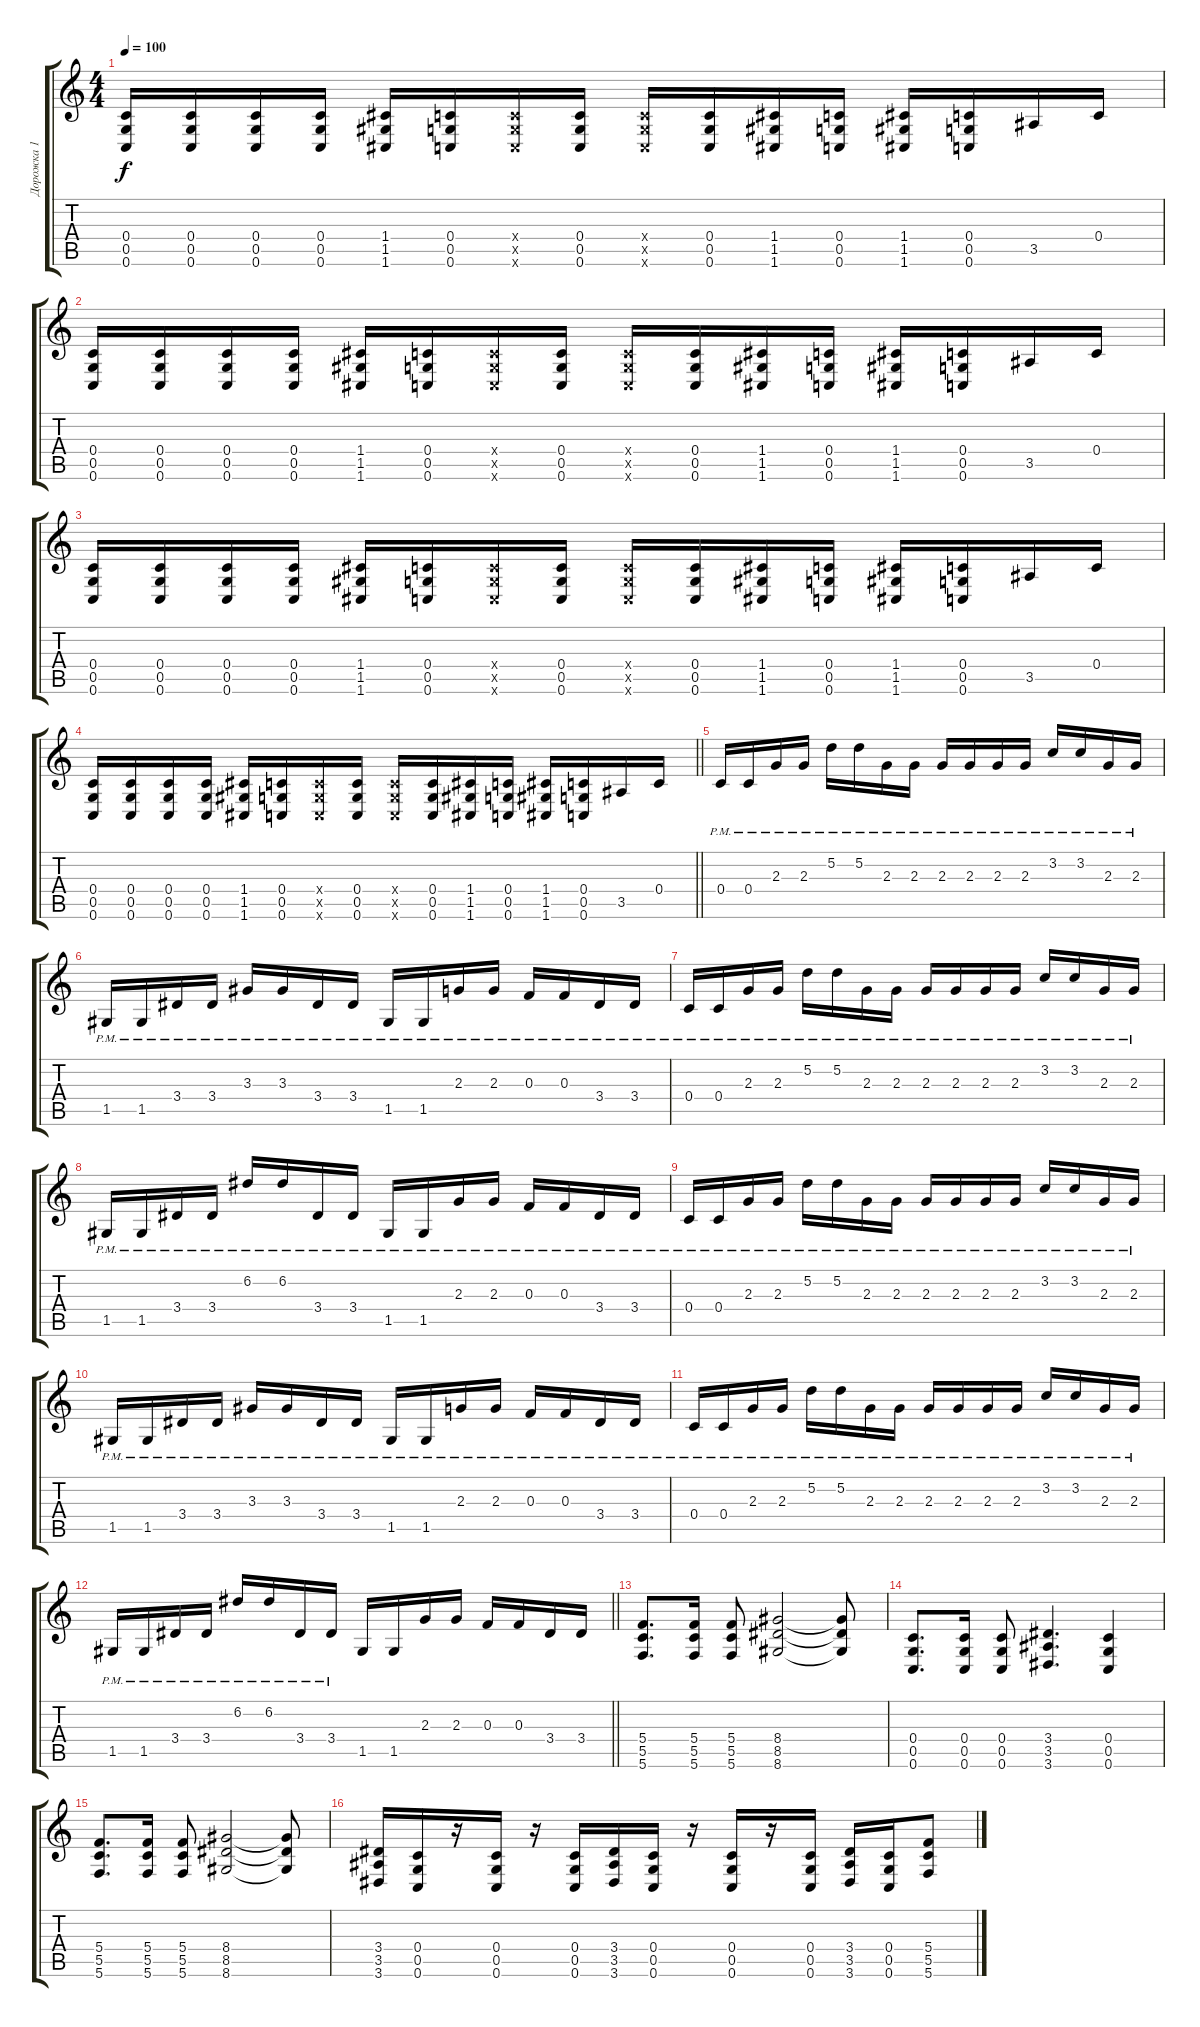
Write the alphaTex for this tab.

\track ("Дорожка 1" "Дорожка 1") {instrument overdrivenguitar}
\staff {score tabs}
\tuning (D4 A3 F3 C3 G2 C2) {hide}
\ts (4 4)
\tempo 100
\clef g2
\ks c
(0.4 0.5 0.6).16{dy f} (0.4 0.5 0.6).16 (0.4 0.5 0.6).16 (0.4 0.5 0.6).16 (1.4 1.5 1.6).16 (0.4 0.5 0.6).16 (0.4{x} 0.5{x} 0.6{x}).16 (0.4 0.5 0.6).16 (0.4{x} 0.5{x} 0.6{x}).16 (0.4 0.5 0.6).16 (1.4 1.5 1.6).16 (0.4 0.5 0.6).16 (1.4 1.5 1.6).16 (0.4 0.5 0.6).16 3.5.16 0.4.16 |
(0.4 0.5 0.6).16 (0.4 0.5 0.6).16 (0.4 0.5 0.6).16 (0.4 0.5 0.6).16 (1.4 1.5 1.6).16 (0.4 0.5 0.6).16 (0.4{x} 0.5{x} 0.6{x}).16 (0.4 0.5 0.6).16 (0.4{x} 0.5{x} 0.6{x}).16 (0.4 0.5 0.6).16 (1.4 1.5 1.6).16 (0.4 0.5 0.6).16 (1.4 1.5 1.6).16 (0.4 0.5 0.6).16 3.5.16 0.4.16 |
(0.4 0.5 0.6).16 (0.4 0.5 0.6).16 (0.4 0.5 0.6).16 (0.4 0.5 0.6).16 (1.4 1.5 1.6).16 (0.4 0.5 0.6).16 (0.4{x} 0.5{x} 0.6{x}).16 (0.4 0.5 0.6).16 (0.4{x} 0.5{x} 0.6{x}).16 (0.4 0.5 0.6).16 (1.4 1.5 1.6).16 (0.4 0.5 0.6).16 (1.4 1.5 1.6).16 (0.4 0.5 0.6).16 3.5.16 0.4.16 |
\barLineRight lightlight
(0.4 0.5 0.6).16 (0.4 0.5 0.6).16 (0.4 0.5 0.6).16 (0.4 0.5 0.6).16 (1.4 1.5 1.6).16 (0.4 0.5 0.6).16 (0.4{x} 0.5{x} 0.6{x}).16 (0.4 0.5 0.6).16 (0.4{x} 0.5{x} 0.6{x}).16 (0.4 0.5 0.6).16 (1.4 1.5 1.6).16 (0.4 0.5 0.6).16 (1.4 1.5 1.6).16 (0.4 0.5 0.6).16 3.5.16 0.4.16 |
0.4{pm}.16 0.4{pm}.16 2.3{pm}.16 2.3{pm}.16 5.2{pm}.16 5.2{pm}.16 2.3{pm}.16 2.3{pm}.16 2.3{pm}.16 2.3{pm}.16 2.3{pm}.16 2.3{pm}.16 3.2{pm}.16 3.2{pm}.16 2.3{pm}.16 2.3{pm}.16 |
1.5{pm}.16 1.5{pm}.16 3.4{pm}.16 3.4{pm}.16 3.3{pm}.16 3.3{pm}.16 3.4{pm}.16 3.4{pm}.16 1.5{pm}.16 1.5{pm}.16 2.3{pm}.16 2.3{pm}.16 0.3{pm}.16 0.3{pm}.16 3.4{pm}.16 3.4{pm}.16 |
0.4{pm}.16 0.4{pm}.16 2.3{pm}.16 2.3{pm}.16 5.2{pm}.16 5.2{pm}.16 2.3{pm}.16 2.3{pm}.16 2.3{pm}.16 2.3{pm}.16 2.3{pm}.16 2.3{pm}.16 3.2{pm}.16 3.2{pm}.16 2.3{pm}.16 2.3{pm}.16 |
1.5{pm}.16 1.5{pm}.16 3.4{pm}.16 3.4{pm}.16 6.2{pm}.16 6.2{pm}.16 3.4{pm}.16 3.4{pm}.16 1.5{pm}.16 1.5{pm}.16 2.3{pm}.16 2.3{pm}.16 0.3{pm}.16 0.3{pm}.16 3.4{pm}.16 3.4{pm}.16 |
0.4{pm}.16 0.4{pm}.16 2.3{pm}.16 2.3{pm}.16 5.2{pm}.16 5.2{pm}.16 2.3{pm}.16 2.3{pm}.16 2.3{pm}.16 2.3{pm}.16 2.3{pm}.16 2.3{pm}.16 3.2{pm}.16 3.2{pm}.16 2.3{pm}.16 2.3{pm}.16 |
1.5{pm}.16 1.5{pm}.16 3.4{pm}.16 3.4{pm}.16 3.3{pm}.16 3.3{pm}.16 3.4{pm}.16 3.4{pm}.16 1.5{pm}.16 1.5{pm}.16 2.3{pm}.16 2.3{pm}.16 0.3{pm}.16 0.3{pm}.16 3.4{pm}.16 3.4{pm}.16 |
0.4{pm}.16 0.4{pm}.16 2.3{pm}.16 2.3{pm}.16 5.2{pm}.16 5.2{pm}.16 2.3{pm}.16 2.3{pm}.16 2.3{pm}.16 2.3{pm}.16 2.3{pm}.16 2.3{pm}.16 3.2{pm}.16 3.2{pm}.16 2.3{pm}.16 2.3{pm}.16 |
\barLineRight lightlight
1.5{pm}.16 1.5{pm}.16 3.4{pm}.16 3.4{pm}.16 6.2{pm}.16 6.2{pm}.16 3.4{pm}.16 3.4{pm}.16 1.5.16 1.5.16 2.3.16 2.3.16 0.3.16 0.3.16 3.4.16 3.4.16 |
(5.4 5.5 5.6).8{d} (5.4 5.5 5.6).16 (5.4 5.5 5.6).8 (8.4 8.5 8.6).2 (8.4{t} 8.5{t} 8.6{t}).8 |
(0.4 0.5 0.6).8{d} (0.4 0.5 0.6).16 (0.4 0.5 0.6).8 (3.4 3.5 3.6).4{d} (0.4 0.5 0.6).4 |
(5.4 5.5 5.6).8{d} (5.4 5.5 5.6).16 (5.4 5.5 5.6).8 (8.4 8.5 8.6).2 (8.4{t} 8.5{t} 8.6{t}).8 |
(3.4 3.5 3.6).16 (0.4 0.5 0.6).16 r.16 (0.4 0.5 0.6).16 r.16 (0.4 0.5 0.6).16 (3.4 3.5 3.6).16 (0.4 0.5 0.6).16 r.16 (0.4 0.5 0.6).16 r.16 (0.4 0.5 0.6).16 (3.4 3.5 3.6).16 (0.4 0.5 0.6).16 (5.4 5.5 5.6).8
